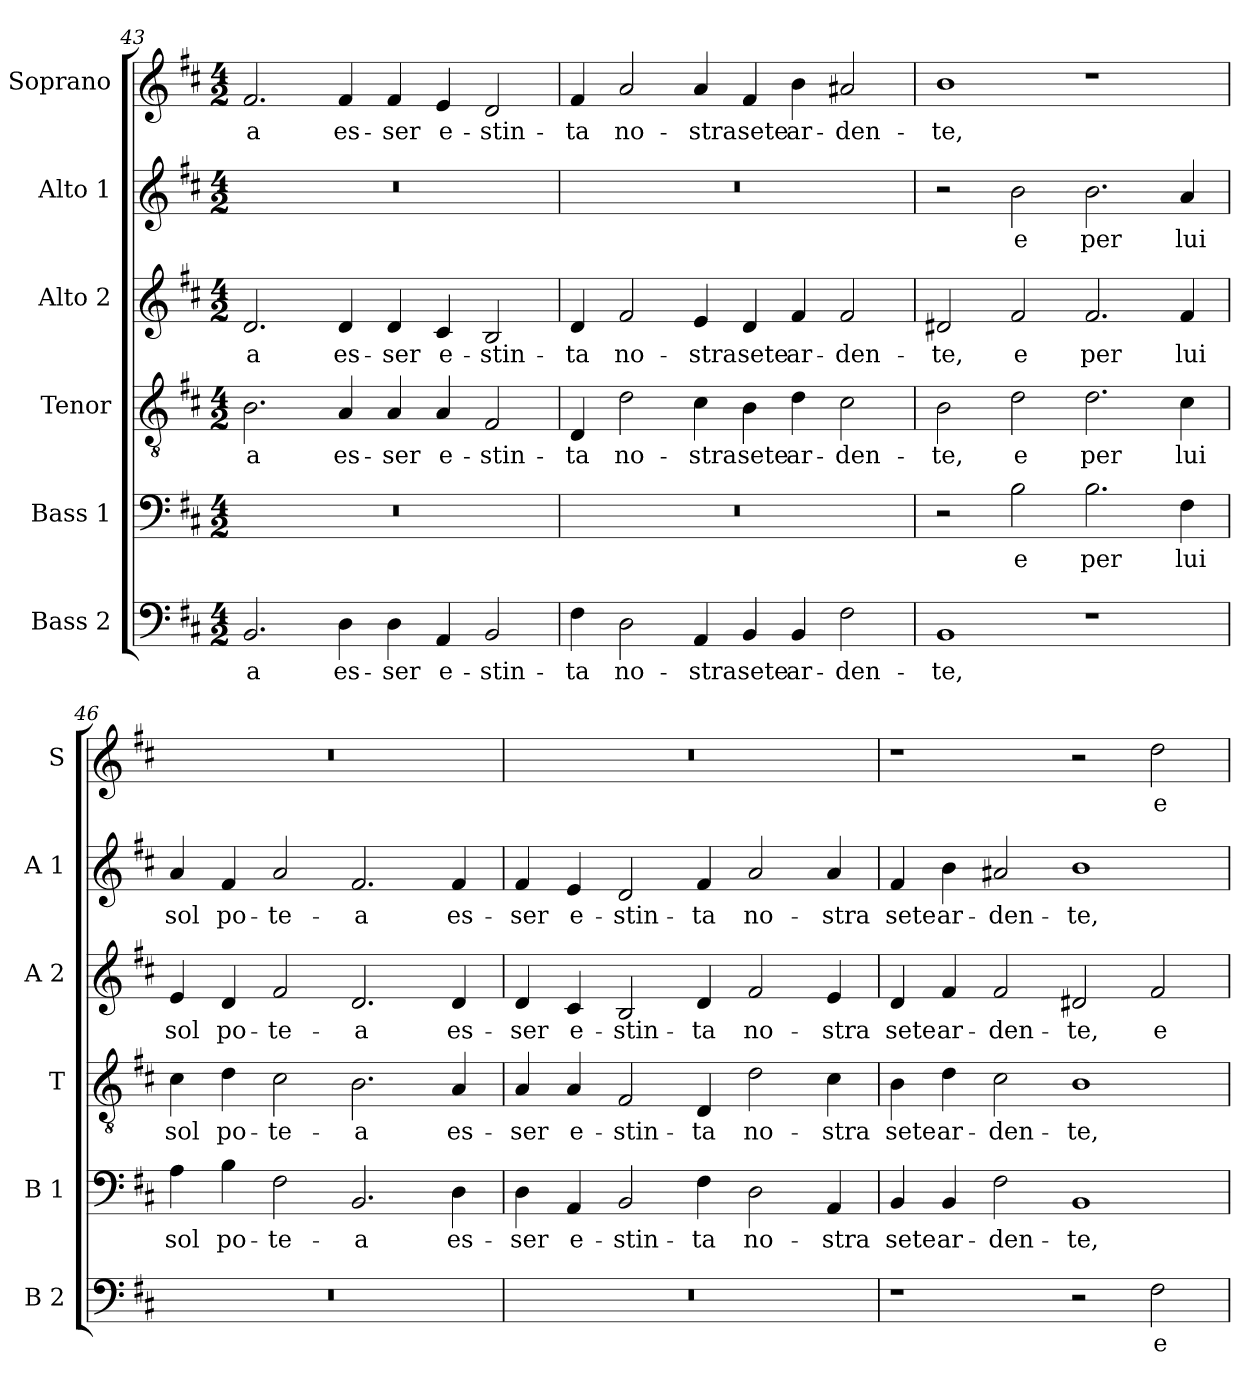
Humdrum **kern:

**kern	**text	**kern	**text	**kern	**text	**kern	**text	**kern	**text	**kern	**text
*part6	*part6	*part5	*part5	*part4	*part4	*part3	*part3	*part2	*part2	*part1	*part1
*staff6	*staff6	*staff5	*staff5	*staff4	*staff4	*staff3	*staff3	*staff2	*staff2	*staff1	*staff1
*I"Bass 2	*	*I"Bass 1	*	*I"Tenor	*	*I"Alto 2	*	*I"Alto 1	*	*I"Soprano	*
*I'B 2	*	*I'B 1	*	*I'T	*	*I'A 2	*	*I'A 1	*	*I'S	*
!!LO:PB:g=z
*clefF4	*	*clefF4	*	*clefGv2	*	*clefG2	*	*clefG2	*	*clefG2	*
*k[f#c#]	*	*k[f#c#]	*	*k[f#c#]	*	*k[f#c#]	*	*k[f#c#]	*	*k[f#c#]	*
*D:	*	*D:	*	*D:	*	*D:	*	*D:	*	*D:	*
*M4/2	*	*M4/2	*	*M4/2	*	*M4/2	*	*M4/2	*	*M4/2	*
=43	=43	=43	=43	=43	=43	=43	=43	=43	=43	=43	=43
!	!LO:LY:b	!	!	!	!LO:LY:b	!	!LO:LY:b	!	!	!	!LO:LY:b
2.BB/	-a	0r	.	2.B\	-a	2.d/	-a	0r	.	2.f#/	-a
!	!LO:LY:b	!	!	!	!LO:LY:b	!	!LO:LY:b	!	!	!	!LO:LY:b
4D\	es-	.	.	4A/	es-	4d/	es-	.	.	4f#/	es-
!	!LO:LY:b	!	!	!	!LO:LY:b	!	!LO:LY:b	!	!	!	!LO:LY:b
4D\	-ser	.	.	4A/	-ser	4d/	-ser	.	.	4f#/	-ser
!	!LO:LY:b	!	!	!	!LO:LY:b	!	!LO:LY:b	!	!	!	!LO:LY:b
4AA/	e-	.	.	4A/	e-	4c#/	e-	.	.	4e/	e-
!	!LO:LY:b	!	!	!	!LO:LY:b	!	!LO:LY:b	!	!	!	!LO:LY:b
2BB/	-stin-	.	.	2F#/	-stin-	2B/	-stin-	.	.	2d/	-stin-
=44	=44	=44	=44	=44	=44	=44	=44	=44	=44	=44	=44
!	!LO:LY:b	!	!	!	!LO:LY:b	!	!LO:LY:b	!	!	!	!LO:LY:b
4F#\	-ta	0r	.	4D/	-ta	4d/	-ta	0r	.	4f#/	-ta
!	!LO:LY:b	!	!	!	!LO:LY:b	!	!LO:LY:b	!	!	!	!LO:LY:b
2D\	no-	.	.	2d\	no-	2f#/	no-	.	.	2a/	no-
!	!LO:LY:b	!	!	!	!LO:LY:b	!	!LO:LY:b	!	!	!	!LO:LY:b
4AA/	-stra	.	.	4c#\	-stra	4e/	-stra	.	.	4a/	-stra
!	!LO:LY:b	!	!	!	!LO:LY:b	!	!LO:LY:b	!	!	!	!LO:LY:b
4BB/	sete	.	.	4B\	sete	4d/	sete	.	.	4f#/	sete
!	!LO:LY:b	!	!	!	!LO:LY:b	!	!LO:LY:b	!	!	!	!LO:LY:b
4BB/	ar-	.	.	4d\	ar-	4f#/	ar-	.	.	4b\	ar-
!	!LO:LY:b	!	!	!	!LO:LY:b	!	!LO:LY:b	!	!	!	!LO:LY:b
2F#\	-den-	.	.	2c#\	-den-	2f#/	-den-	.	.	2a#X/	-den-
=45	=45	=45	=45	=45	=45	=45	=45	=45	=45	=45	=45
!	!LO:LY:b	!	!	!	!LO:LY:b	!	!LO:LY:b	!	!	!	!LO:LY:b
1BB	-te,	2r	.	2B\	-te,	2d#X/	-te,	2r	.	1b	-te,
!	!	!	!LO:LY:b	!	!LO:LY:b	!	!LO:LY:b	!	!LO:LY:b	!	!
.	.	2B\	e	2d\	e	2f#/	e	2b\	e	.	.
!	!	!	!LO:LY:b	!	!LO:LY:b	!	!LO:LY:b	!	!LO:LY:b	!	!
1r	.	2.B\	per	2.d\	per	2.f#/	per	2.b\	per	1r	.
!	!	!	!LO:LY:b	!	!LO:LY:b	!	!LO:LY:b	!	!LO:LY:b	!	!
.	.	4F#\	lui	4c#\	lui	4f#/	lui	4a/	lui	.	.
!!LO:LB:g=z
=46	=46	=46	=46	=46	=46	=46	=46	=46	=46	=46	=46
!	!	!	!LO:LY:b	!	!LO:LY:b	!	!LO:LY:b	!	!LO:LY:b	!	!
0r	.	4A\	sol	4c#\	sol	4e/	sol	4a/	sol	0r	.
!	!	!	!LO:LY:b	!	!LO:LY:b	!	!LO:LY:b	!	!LO:LY:b	!	!
.	.	4B\	po-	4d\	po-	4d/	po-	4f#/	po-	.	.
!	!	!	!LO:LY:b	!	!LO:LY:b	!	!LO:LY:b	!	!LO:LY:b	!	!
.	.	2F#\	-te-	2c#\	-te-	2f#/	-te-	2a/	-te-	.	.
!	!	!	!LO:LY:b	!	!LO:LY:b	!	!LO:LY:b	!	!LO:LY:b	!	!
.	.	2.BB/	-a	2.B\	-a	2.d/	-a	2.f#/	-a	.	.
!	!	!	!LO:LY:b	!	!LO:LY:b	!	!LO:LY:b	!	!LO:LY:b	!	!
.	.	4D\	es-	4A/	es-	4d/	es-	4f#/	es-	.	.
=47	=47	=47	=47	=47	=47	=47	=47	=47	=47	=47	=47
!	!	!	!LO:LY:b	!	!LO:LY:b	!	!LO:LY:b	!	!LO:LY:b	!	!
0r	.	4D\	-ser	4A/	-ser	4d/	-ser	4f#/	-ser	0r	.
!	!	!	!LO:LY:b	!	!LO:LY:b	!	!LO:LY:b	!	!LO:LY:b	!	!
.	.	4AA/	e-	4A/	e-	4c#/	e-	4e/	e-	.	.
!	!	!	!LO:LY:b	!	!LO:LY:b	!	!LO:LY:b	!	!LO:LY:b	!	!
.	.	2BB/	-stin-	2F#/	-stin-	2B/	-stin-	2d/	-stin-	.	.
!	!	!	!LO:LY:b	!	!LO:LY:b	!	!LO:LY:b	!	!LO:LY:b	!	!
.	.	4F#\	-ta	4D/	-ta	4d/	-ta	4f#/	-ta	.	.
!	!	!	!LO:LY:b	!	!LO:LY:b	!	!LO:LY:b	!	!LO:LY:b	!	!
.	.	2D\	no-	2d\	no-	2f#/	no-	2a/	no-	.	.
!	!	!	!LO:LY:b	!	!LO:LY:b	!	!LO:LY:b	!	!LO:LY:b	!	!
.	.	4AA/	-stra	4c#\	-stra	4e/	-stra	4a/	-stra	.	.
=48	=48	=48	=48	=48	=48	=48	=48	=48	=48	=48	=48
!	!	!	!LO:LY:b	!	!LO:LY:b	!	!LO:LY:b	!	!LO:LY:b	!	!
1r	.	4BB/	sete	4B\	sete	4d/	sete	4f#/	sete	1r	.
!	!	!	!LO:LY:b	!	!LO:LY:b	!	!LO:LY:b	!	!LO:LY:b	!	!
.	.	4BB/	ar-	4d\	ar-	4f#/	ar-	4b\	ar-	.	.
!	!	!	!LO:LY:b	!	!LO:LY:b	!	!LO:LY:b	!	!LO:LY:b	!	!
.	.	2F#\	-den-	2c#\	-den-	2f#/	-den-	2a#X/	-den-	.	.
!	!	!	!LO:LY:b	!	!LO:LY:b	!	!LO:LY:b	!	!LO:LY:b	!	!
2r	.	1BB	-te,	1B	-te,	2d#X/	-te,	1b	-te,	2r	.
!	!LO:LY:b	!	!	!	!	!	!LO:LY:b	!	!	!	!LO:LY:b
2F#\	e	.	.	.	.	2f#/	e	.	.	2dd\	e
=	=	=	=	=	=	=	=	=	=	=	=
*-	*-	*-	*-	*-	*-	*-	*-	*-	*-	*-	*-
